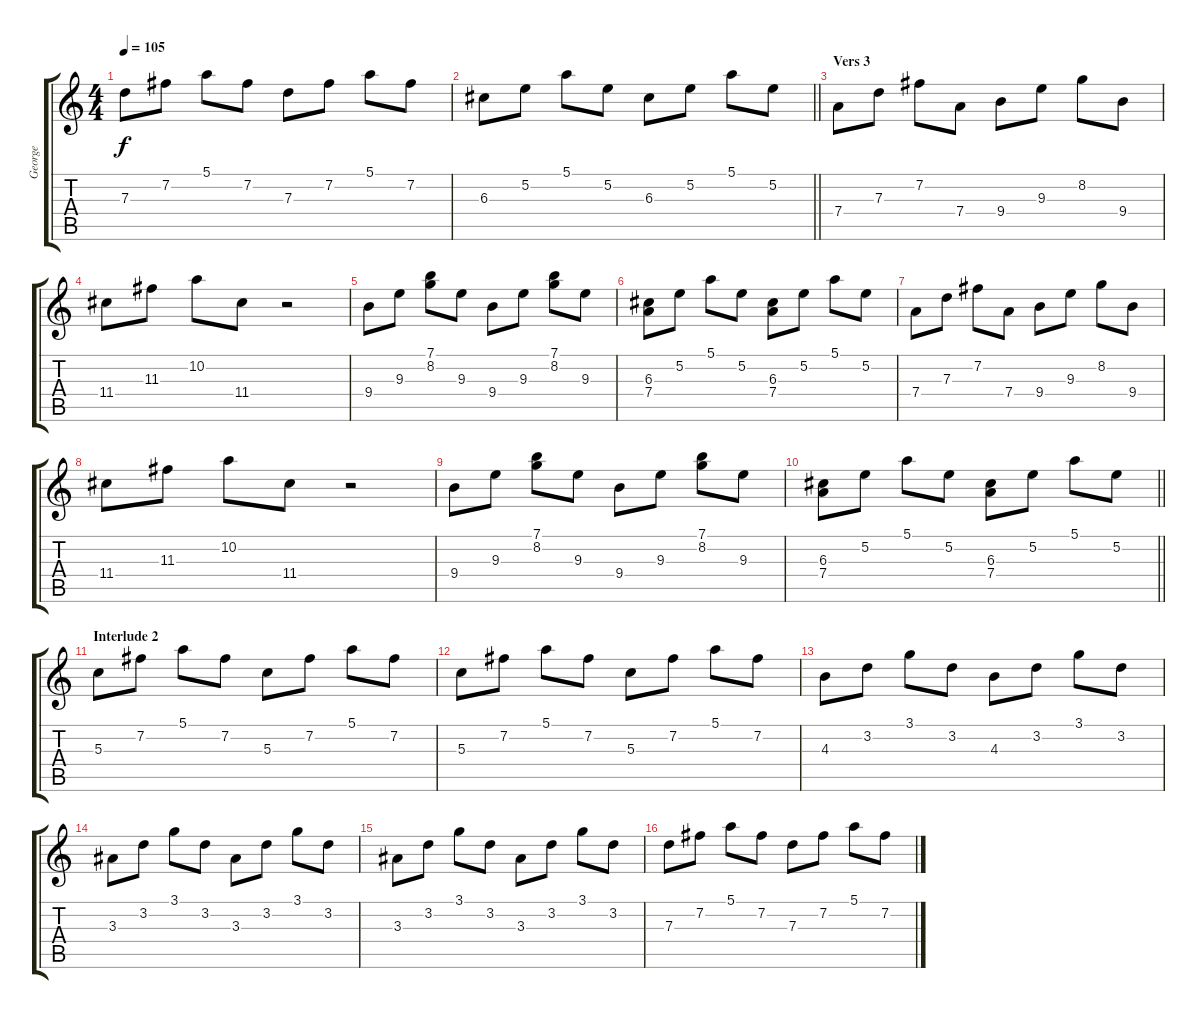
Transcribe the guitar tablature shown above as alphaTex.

\track ("George" "George") {instrument acousticguitarsteel}
\staff {score tabs}
\tuning (E4 B3 G3 D3 A2 E2) {hide}
\ts (4 4)
\tempo 105
\clef g2
\ks c
7.3.8{dy f} 7.2.8 5.1.8 7.2.8 7.3.8 7.2.8 5.1.8 7.2.8 |
\barLineRight lightlight
6.3.8 5.2.8 5.1.8 5.2.8 6.3.8 5.2.8 5.1.8 5.2.8 |
\section ("" "Vers 3")
7.4.8 7.3.8 7.2.8 7.4.8 9.4.8 9.3.8 8.2.8 9.4.8 |
11.4.8 11.3.8 10.2.8 11.4.8 r.2 |
9.4.8 9.3.8 (7.1 8.2).8 9.3.8 9.4.8 9.3.8 (7.1 8.2).8 9.3.8 |
(6.3 7.4).8 5.2.8 5.1.8 5.2.8 (6.3 7.4).8 5.2.8 5.1.8 5.2.8 |
7.4.8 7.3.8 7.2.8 7.4.8 9.4.8 9.3.8 8.2.8 9.4.8 |
11.4.8 11.3.8 10.2.8 11.4.8 r.2 |
9.4.8 9.3.8 (7.1 8.2).8 9.3.8 9.4.8 9.3.8 (7.1 8.2).8 9.3.8 |
\barLineRight lightlight
(6.3 7.4).8 5.2.8 5.1.8 5.2.8 (6.3 7.4).8 5.2.8 5.1.8 5.2.8 |
\section ("" "Interlude 2")
5.3.8 7.2.8 5.1.8 7.2.8 5.3.8 7.2.8 5.1.8 7.2.8 |
5.3.8 7.2.8 5.1.8 7.2.8 5.3.8 7.2.8 5.1.8 7.2.8 |
4.3.8 3.2.8 3.1.8 3.2.8 4.3.8 3.2.8 3.1.8 3.2.8 |
3.3.8 3.2.8 3.1.8 3.2.8 3.3.8 3.2.8 3.1.8 3.2.8 |
3.3.8 3.2.8 3.1.8 3.2.8 3.3.8 3.2.8 3.1.8 3.2.8 |
7.3.8 7.2.8 5.1.8 7.2.8 7.3.8 7.2.8 5.1.8 7.2.8
